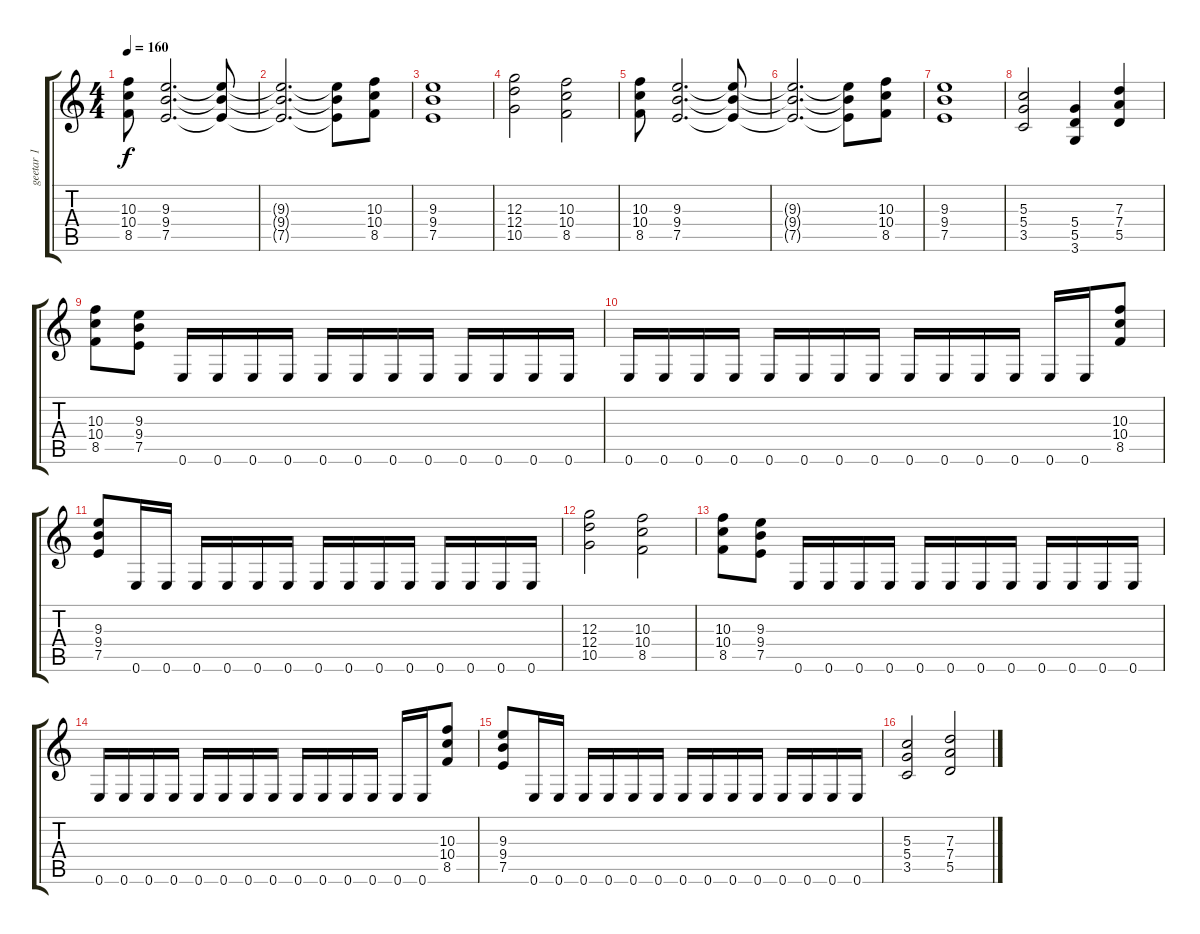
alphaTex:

\track ("geetar 1" "geetar 1") {instrument distortionguitar}
\staff {score tabs}
\tuning (E4 B3 G3 D3 A2 E2) {hide}
\ts (4 4)
\tempo 160
\clef g2
\ks c
(10.3 10.4 8.5).8{dy f} (9.3 9.4 7.5).2{d} (9.3{t} 9.4{t} 7.5{t}).8 |
(9.3{t} 9.4{t} 7.5{t}).2{d} (9.3{t} 9.4{t} 7.5{t}).8 (10.3 10.4 8.5).8 |
(9.3 9.4 7.5).1 |
(12.3 12.4 10.5).2 (10.3 10.4 8.5).2 |
(10.3 10.4 8.5).8 (9.3 9.4 7.5).2{d} (9.3{t} 9.4{t} 7.5{t}).8 |
(9.3{t} 9.4{t} 7.5{t}).2{d} (9.3{t} 9.4{t} 7.5{t}).8 (10.3 10.4 8.5).8 |
(9.3 9.4 7.5).1 |
(5.3 5.4 3.5).2 (5.4 5.5 3.6).4 (7.3 7.4 5.5).4 |
(10.3 10.4 8.5).8 (9.3 9.4 7.5).8 0.6.16 0.6.16 0.6.16 0.6.16 0.6.16 0.6.16 0.6.16 0.6.16 0.6.16 0.6.16 0.6.16 0.6.16 |
0.6.16 0.6.16 0.6.16 0.6.16 0.6.16 0.6.16 0.6.16 0.6.16 0.6.16 0.6.16 0.6.16 0.6.16 0.6.16 0.6.16 (10.3 10.4 8.5).8 |
(9.3 9.4 7.5).8 0.6.16 0.6.16 0.6.16 0.6.16 0.6.16 0.6.16 0.6.16 0.6.16 0.6.16 0.6.16 0.6.16 0.6.16 0.6.16 0.6.16 |
(12.3 12.4 10.5).2 (10.3 10.4 8.5).2 |
(10.3 10.4 8.5).8 (9.3 9.4 7.5).8 0.6.16 0.6.16 0.6.16 0.6.16 0.6.16 0.6.16 0.6.16 0.6.16 0.6.16 0.6.16 0.6.16 0.6.16 |
0.6.16 0.6.16 0.6.16 0.6.16 0.6.16 0.6.16 0.6.16 0.6.16 0.6.16 0.6.16 0.6.16 0.6.16 0.6.16 0.6.16 (10.3 10.4 8.5).8 |
(9.3 9.4 7.5).8 0.6.16 0.6.16 0.6.16 0.6.16 0.6.16 0.6.16 0.6.16 0.6.16 0.6.16 0.6.16 0.6.16 0.6.16 0.6.16 0.6.16 |
(5.3 5.4 3.5).2 (7.3 7.4 5.5).2
